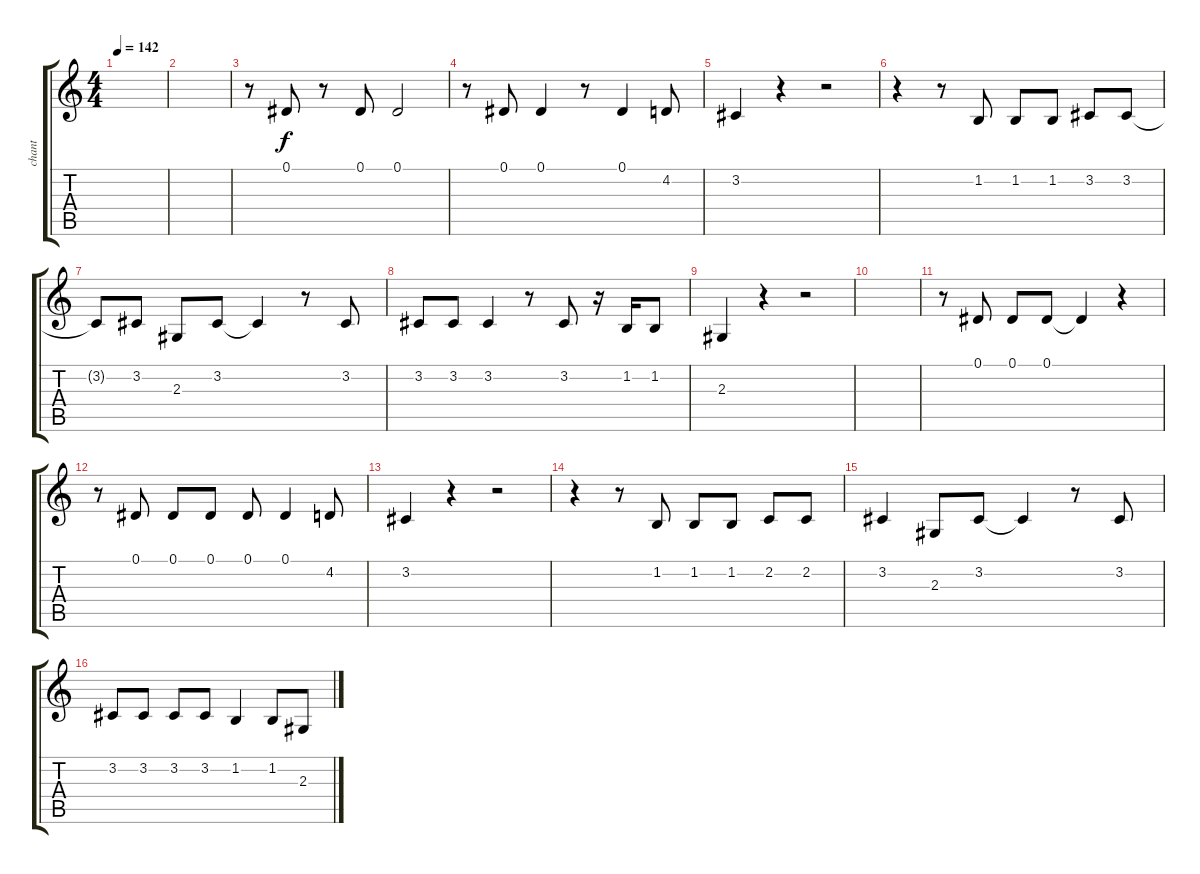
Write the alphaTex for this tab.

\track ("chant" "chant") {instrument drawbarorgan}
\staff {score tabs}
\tuning (Eb4 Bb3 Gb3 Db3 Ab2 Eb2) {hide}
\ts (4 4)
\tempo 142
\clef g2
\ks c
|
|
r.8 0.1.8 r.8 0.1.8 0.1.2 |
r.8 0.1.8 0.1.4 r.8 0.1.4 4.2.8 |
3.2.4 r.4 r.2 |
r.4 r.8 1.2.8 1.2.8 1.2.8 3.2.8 3.2.8 |
3.2{t}.8 3.2.8 2.3.8 3.2.8 3.2{t}.4 r.8 3.2.8 |
3.2.8 3.2.8 3.2.4 r.8 3.2.8 r.16 1.2.16 1.2.8 |
2.3.4 r.4 r.2 |
|
r.8 0.1.8 0.1.8 0.1.8 0.1{t}.4 r.4 |
r.8 0.1.8 0.1.8 0.1.8 0.1.8 0.1.4 4.2.8 |
3.2.4 r.4 r.2 |
r.4 r.8 1.2.8 1.2.8 1.2.8 2.2.8 2.2.8 |
3.2.4 2.3.8 3.2.8 3.2{t}.4 r.8 3.2.8 |
3.2.8 3.2.8 3.2.8 3.2.8 1.2.4 1.2.8 2.3.8
